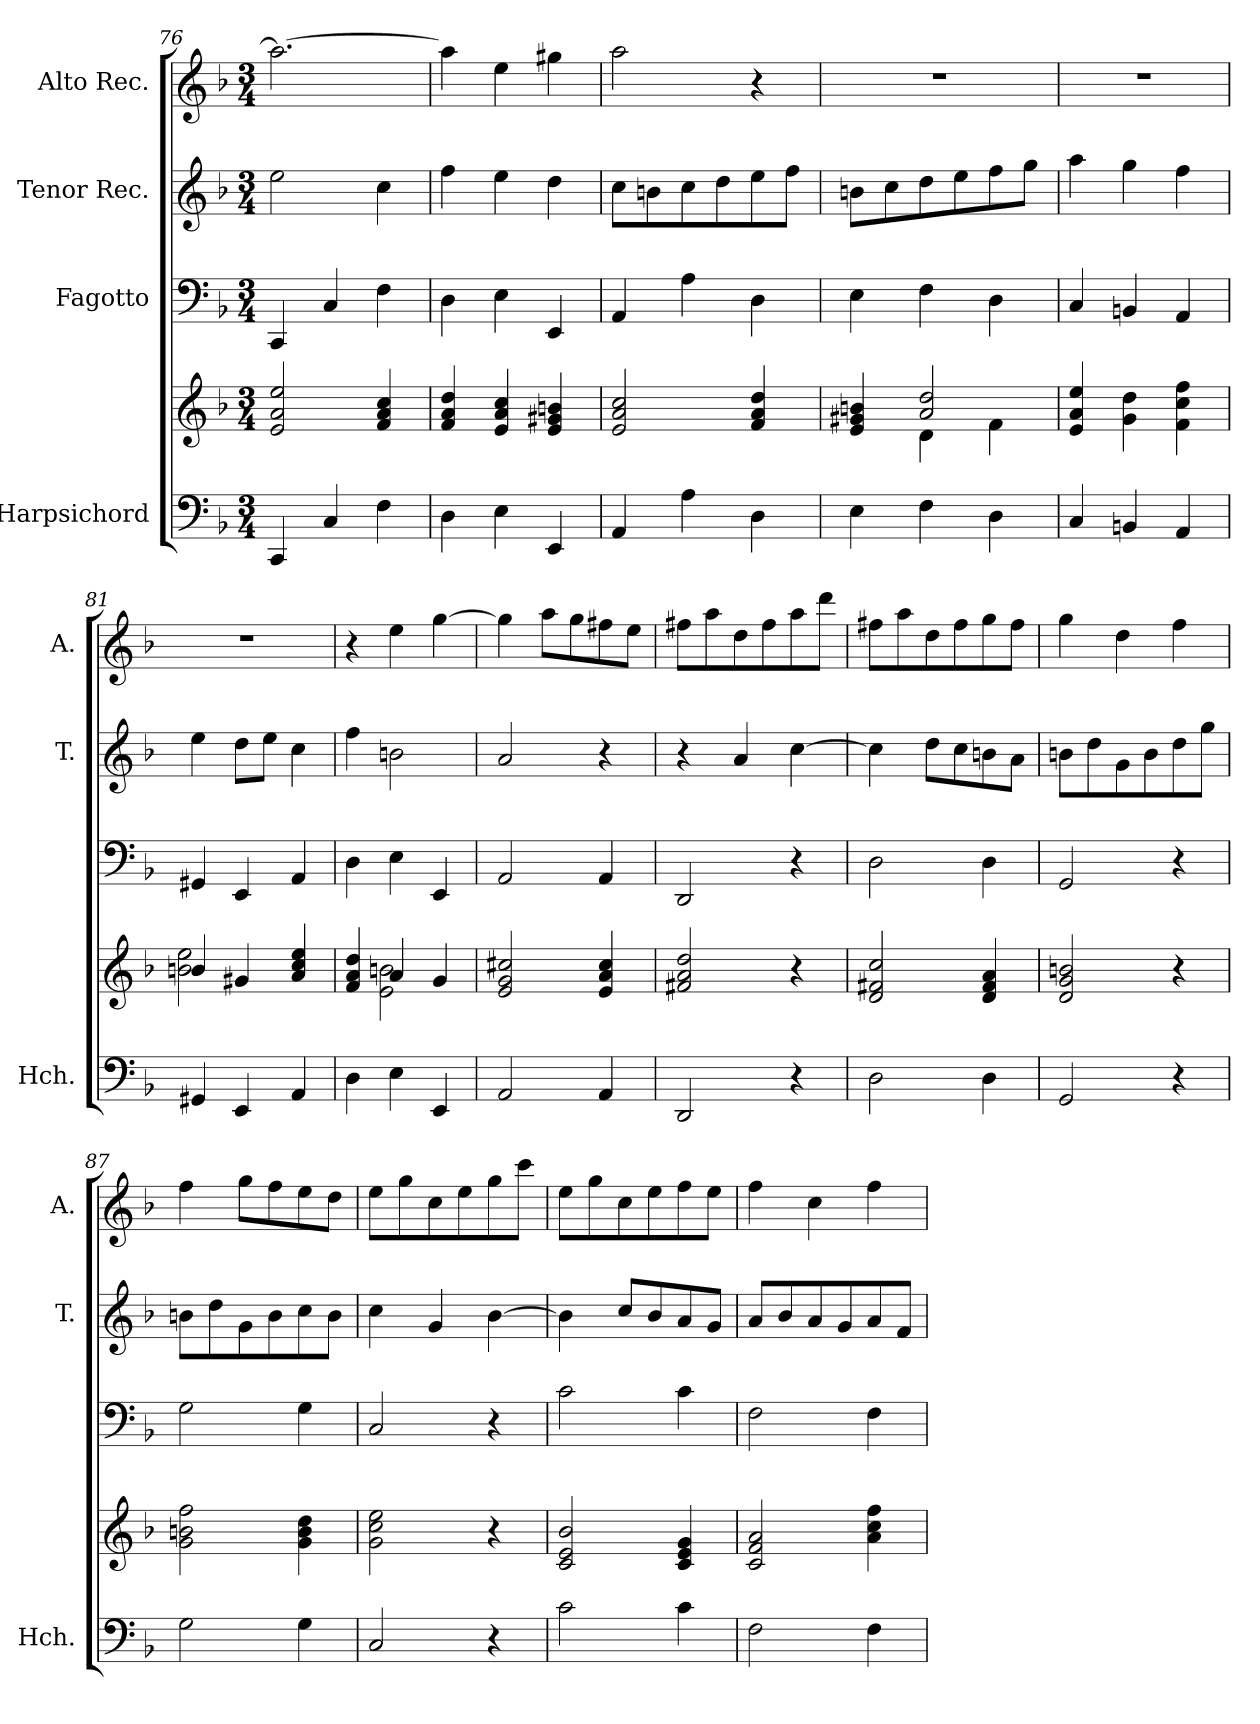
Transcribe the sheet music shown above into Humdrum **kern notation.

**kern	**kern	**kern	**kern	**kern
*part4	*part4	*part3	*part2	*part1
*staff5	*staff4	*staff3	*staff2	*staff1
*I"Harpsichord	*	*I"Fagotto	*I"Tenor Rec.	*I"Alto Rec.
*I'Hch.	*	*	*I'T.	*I'A.
*clefF4	*clefG2	*clefF4	*clefG2	*clefG2
*k[b-]	*k[b-]	*k[b-]	*k[b-]	*k[b-]
*M3/4	*M3/4	*M3/4	*M3/4	*M3/4
=76	=76	=76	=76	=76
4CC/	2e/ 2a/ 2ee/	4CC/	2ee\	2.aa\_
4C/	.	4C/	.	.
4F\	4f/ 4a/ 4cc/	4F\	4cc\	.
=77	=77	=77	=77	=77
4D\	4f/ 4a/ 4dd/	4D\	4ff\	4aa\]
4E\	4e/ 4a/ 4cc/	4E\	4ee\	4ee\
4EE/	4e/ 4g#X/ 4bn/	4EE/	4dd\	4gg#X\
!!LO:LB:g=z
=78	=78	=78	=78	=78
4AA/	2e/ 2a/ 2cc/	4AA/	8cc\L	2aa\
.	.	.	8bn\	.
4A\	.	4A\	8cc\	.
.	.	.	8dd\	.
4D\	4f/ 4a/ 4dd/	4D\	8ee\	4r
.	.	.	8ff\J	.
=79	=79	=79	=79	=79
*	*^	*	*	*
4E\	4e/ 4g#X/ 4bn/	4ryy	4E\	8bn\L	2.r
.	.	.	.	8cc\	.
4F\	2a/ 2dd/	4d\	4F\	8dd\	.
.	.	.	.	8ee\	.
4D\	.	4f\	4D\	8ff\	.
.	.	.	.	8gg\J	.
*	*v	*v	*	*	*
=80	=80	=80	=80	=80
4C/	4e/ 4a/ 4ee/	4C/	4aa\	2.r
4BBn/	4g\ 4dd\	4BBn/	4gg\	.
4AA/	4f\ 4cc\ 4ff\	4AA/	4ff\	.
=81	=81	=81	=81	=81
*	*^	*	*	*
4GG#X/	4bn/	2b\ 2ee\	4GG#X/	4ee\	2.r
4EE/	4g#X/	.	4EE/	8dd\L	.
.	.	.	.	8ee\J	.
4AA/	4a/ 4cc/ 4ee/	4ryy	4AA/	4cc\	.
=82	=82	=82	=82	=82	=82
4D\	4f/ 4a/ 4dd/	4ryy	4D\	4ff\	4r
4E\	4a/	2e\ 2bn\	4E\	2bn\	4ee\
4EE/	4g/	.	4EE/	.	[4gg\
*	*v	*v	*	*	*
=83	=83	=83	=83	=83
2AA/	2e/ 2g/ 2cc#X/	2AA/	2a/	4gg\]
.	.	.	.	8aa\L
.	.	.	.	8gg\
4AA/	4e/ 4a/ 4cc#/	4AA/	4r	8ff#X\
.	.	.	.	8ee\J
=84	=84	=84	=84	=84
2DD/	2f#X/ 2a/ 2dd/	2DD/	4r	8ff#X\L
.	.	.	.	8aa\
.	.	.	4a/	8dd\
.	.	.	.	8ff#\
4r	4r	4r	[4cc\	8aa\
.	.	.	.	8ddd\J
=85	=85	=85	=85	=85
2D\	2d/ 2f#X/ 2cc/	2D\	4cc\]	8ff#X\L
.	.	.	.	8aa\
.	.	.	8dd\L	8dd\
.	.	.	8cc\	8ff#\
4D\	4d/ 4f#/ 4a/	4D\	8bn\	8gg\
.	.	.	8a\J	8ff#\J
!!LO:LB:g=z
=86	=86	=86	=86	=86
2GG/	2d/ 2g/ 2bn/	2GG/	8bn\L	4gg\
.	.	.	8dd\	.
.	.	.	8g\	4dd\
.	.	.	8b\	.
4r	4r	4r	8dd\	4ff\
.	.	.	8gg\J	.
=87	=87	=87	=87	=87
2G\	2g\ 2bn\ 2ff\	2G\	8bn\L	4ff\
.	.	.	8dd\	.
.	.	.	8g\	8gg\L
.	.	.	8b\	8ff\
4G\	4g\ 4b\ 4dd\	4G\	8cc\	8ee\
.	.	.	8b\J	8dd\J
=88	=88	=88	=88	=88
2C/	2g\ 2cc\ 2ee\	2C/	4cc\	8ee\L
.	.	.	.	8gg\
.	.	.	4g/	8cc\
.	.	.	.	8ee\
4r	4r	4r	[4b-\	8gg\
.	.	.	.	8ccc\J
=89	=89	=89	=89	=89
2c\	2c/ 2e/ 2b-/	2c\	4b-\]	8ee\L
.	.	.	.	8gg\
.	.	.	8cc/L	8cc\
.	.	.	8b-/	8ee\
4c\	4c/ 4e/ 4g/	4c\	8a/	8ff\
.	.	.	8g/J	8ee\J
=90	=90	=90	=90	=90
2F\	2c/ 2f/ 2a/	2F\	8a/L	4ff\
.	.	.	8b-/	.
.	.	.	8a/	4cc\
.	.	.	8g/	.
4F\	4a\ 4cc\ 4ff\	4F\	8a/	4ff\
.	.	.	8f/J	.
=	=	=	=	=
*-	*-	*-	*-	*-
